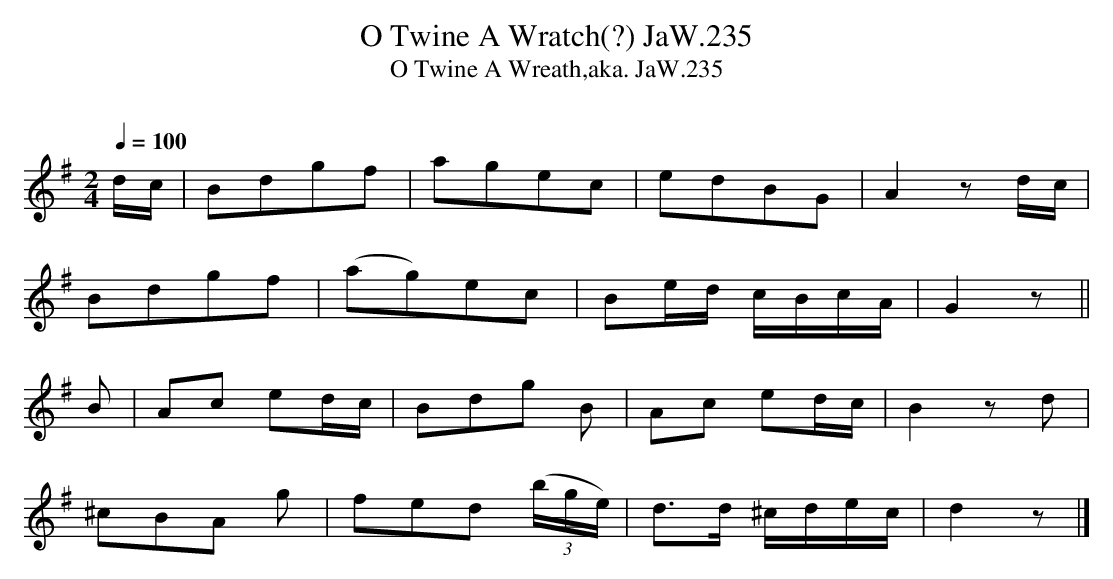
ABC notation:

X:1
T:O Twine A Wratch(?) JaW.235
T:O Twine A Wreath,aka. JaW.235
M:2/4
L:1/8
Q:1/4=100
O:
K:G
d/c/|Bdgf|agec|edBG|A2zd/c/|
Bdgf|(ag)ec|Be/d/ c/B/c/A/|G2z||
B|Ac ed/c/|Bdg B|Ac ed/c/|B2zd|
^cBA g|fed ((3b/g/e/)|d>d ^c/d/e/c/|d2z|]
